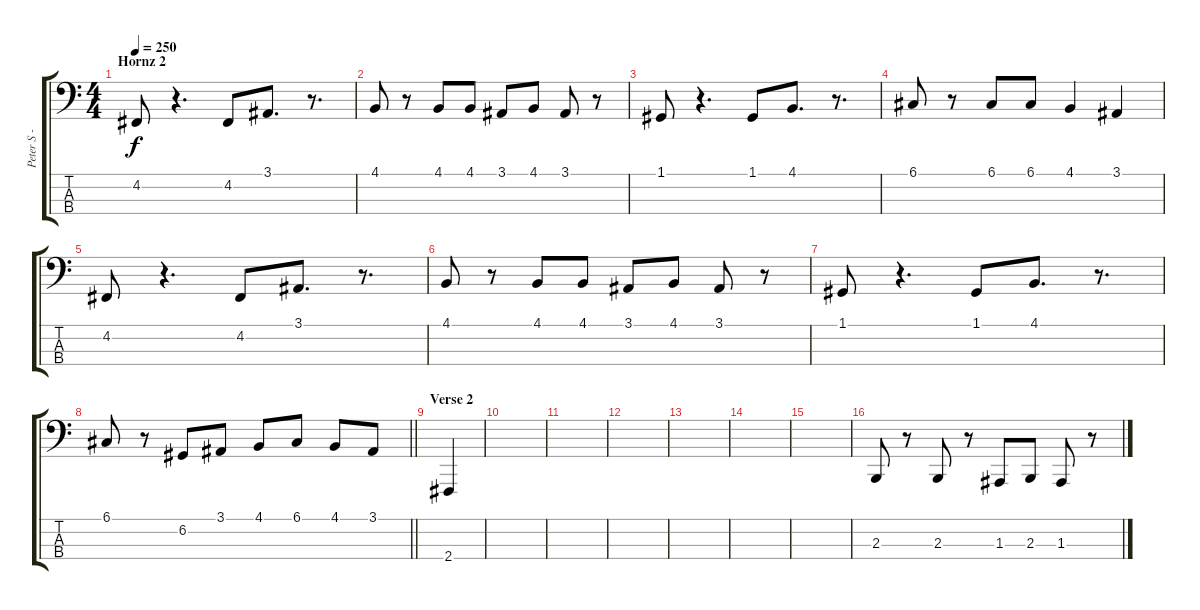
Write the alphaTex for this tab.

\track ("Peter S - Trombone" "Peter S - ") {instrument trombone}
\staff {score tabs}
\tuning (G2 D2 A1 E1) {hide}
\ts (4 4)
\section ("" "Hornz 2")
\tempo 250
\clef f4
\ks c
4.2.8{dy f} r.4{d} 4.2.8 3.1.8{d} r.8{d} |
4.1.8 r.8 4.1.8 4.1.8 3.1.8 4.1.8 3.1.8 r.8 |
1.1.8 r.4{d} 1.1.8 4.1.8{d} r.8{d} |
6.1.8 r.8 6.1.8 6.1.8 4.1.4 3.1.4 |
4.2.8 r.4{d} 4.2.8 3.1.8{d} r.8{d} |
4.1.8 r.8 4.1.8 4.1.8 3.1.8 4.1.8 3.1.8 r.8 |
1.1.8 r.4{d} 1.1.8 4.1.8{d} r.8{d} |
\barLineRight lightlight
6.1.8 r.8 6.2.8 3.1.8 4.1.8 6.1.8 4.1.8 3.1.8 |
\section ("" "Verse 2")
2.4.4 |
|
|
|
|
|
|
2.3.8 r.8 2.3.8 r.8 1.3.8 2.3.8 1.3.8 r.8
